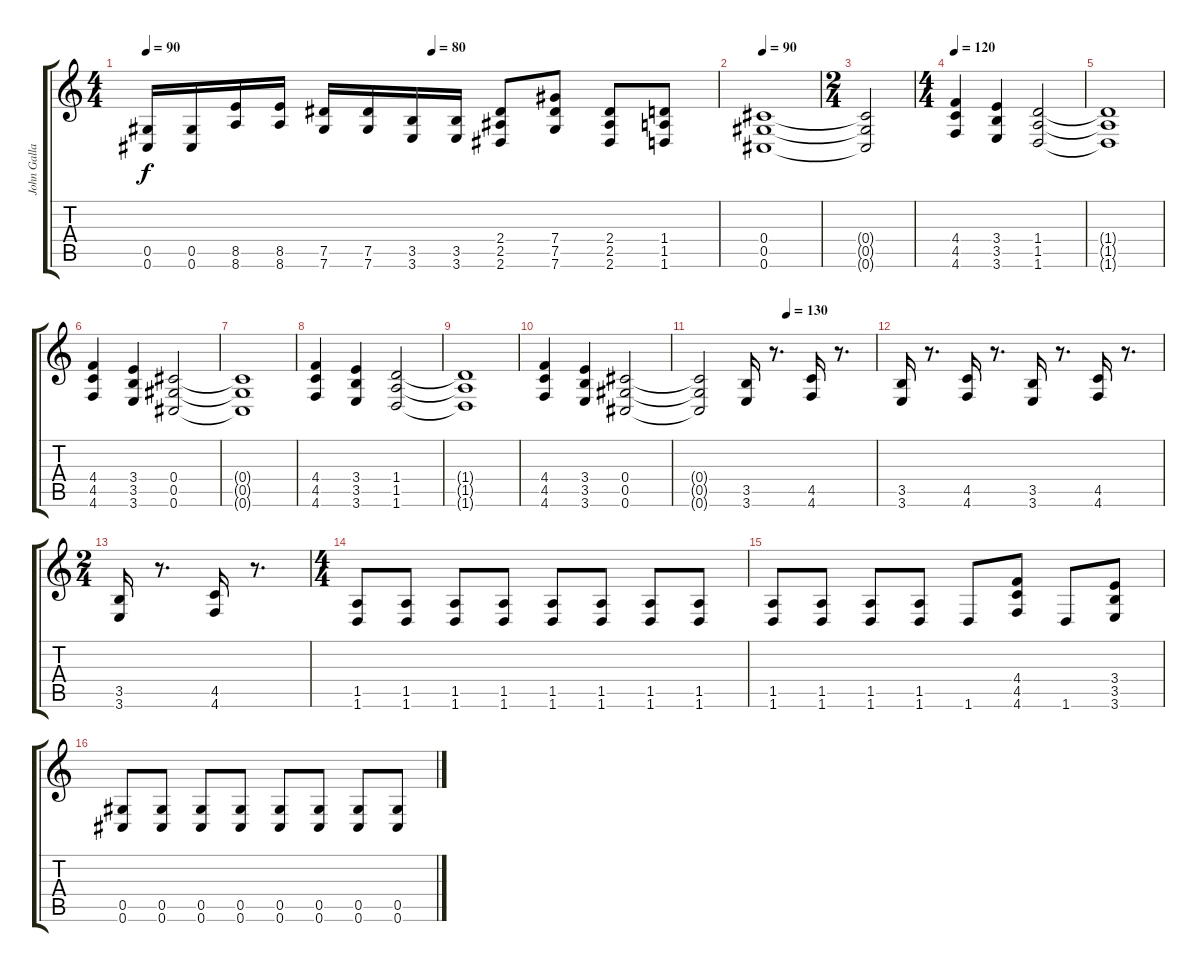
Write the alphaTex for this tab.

\track ("John Gallagher" "John Galla") {instrument distortionguitar}
\staff {score tabs}
\tuning (Eb4 Bb3 Gb3 Db3 Ab2 Db2) {hide}
\ts (4 4)
\tempo 90
\tempo (80 0.5)
\clef g2
\ks c
(0.5 0.6).16{dy f} (0.5 0.6).16 (8.5 8.6).16 (8.5 8.6).16 (7.5 7.6).16 (7.5 7.6).16 (3.5 3.6).16 (3.5 3.6).16 (2.4 2.5 2.6).8 (7.4 7.5 7.6).8 (2.4 2.5 2.6).8 (1.4 1.5 1.6).8 |
\tempo 90
(0.4 0.5 0.6).1 |
\ts (2 4)
(0.4{t} 0.5{t} 0.6{t}).2 |
\ts (4 4)
\tempo 120
(4.4 4.5 4.6).4 (3.4 3.5 3.6).4 (1.4 1.5 1.6).2 |
(1.4{t} 1.5{t} 1.6{t}).1 |
(4.4 4.5 4.6).4 (3.4 3.5 3.6).4 (0.4 0.5 0.6).2 |
(0.4{t} 0.5{t} 0.6{t}).1 |
(4.4 4.5 4.6).4 (3.4 3.5 3.6).4 (1.4 1.5 1.6).2 |
(1.4{t} 1.5{t} 1.6{t}).1 |
(4.4 4.5 4.6).4 (3.4 3.5 3.6).4 (0.4 0.5 0.6).2 |
\tempo (130 0.5)
(0.4{t} 0.5{t} 0.6{t}).2 (3.5 3.6).16 r.8{d} (4.5 4.6).16 r.8{d} |
(3.5 3.6).16 r.8{d} (4.5 4.6).16 r.8{d} (3.5 3.6).16 r.8{d} (4.5 4.6).16 r.8{d} |
\ts (2 4)
(3.5 3.6).16 r.8{d} (4.5 4.6).16 r.8{d} |
\ts (4 4)
(1.5 1.6).8 (1.5 1.6).8 (1.5 1.6).8 (1.5 1.6).8 (1.5 1.6).8 (1.5 1.6).8 (1.5 1.6).8 (1.5 1.6).8 |
(1.5 1.6).8 (1.5 1.6).8 (1.5 1.6).8 (1.5 1.6).8 1.6.8 (4.4 4.5 4.6).8 1.6.8 (3.4 3.5 3.6).8 |
(0.5 0.6).8 (0.5 0.6).8 (0.5 0.6).8 (0.5 0.6).8 (0.5 0.6).8 (0.5 0.6).8 (0.5 0.6).8 (0.5 0.6).8
